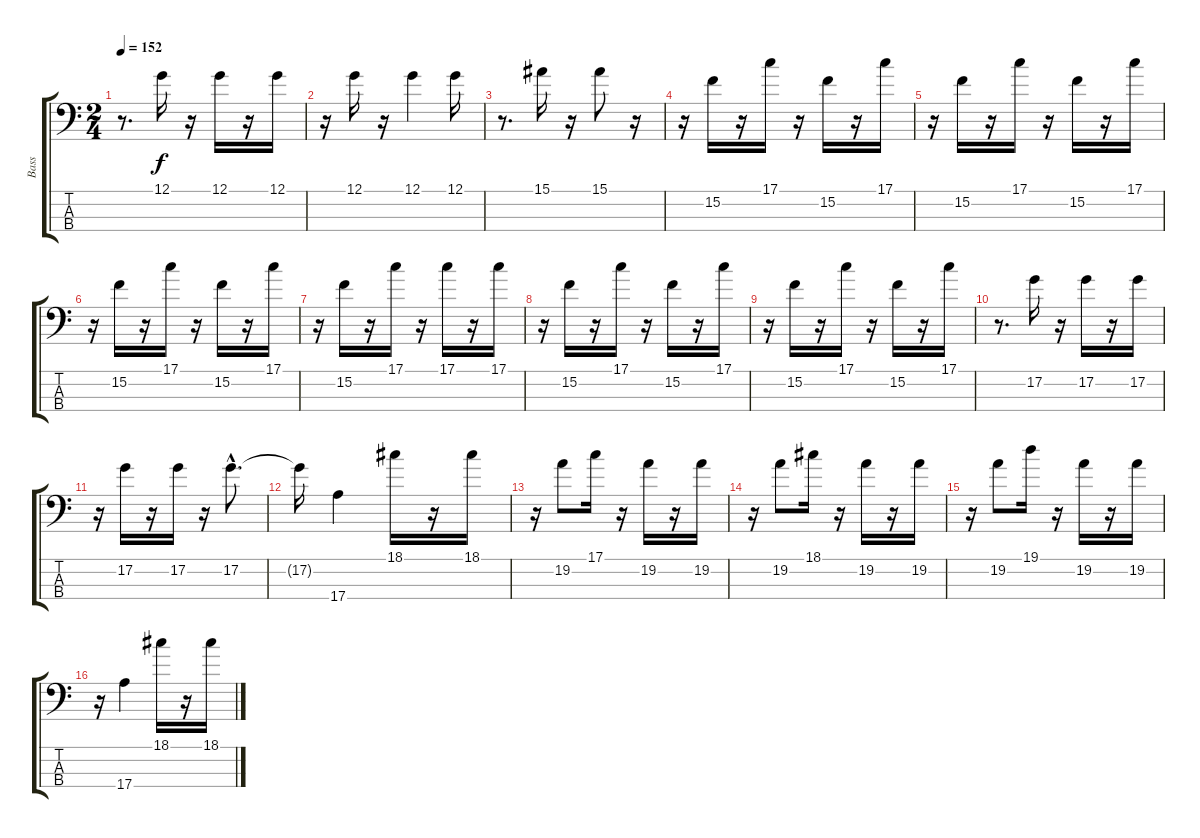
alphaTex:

\track ("Bass" "Bass") {instrument acousticbass}
\staff {score tabs}
\tuning (G2 D2 A1 E1) {hide}
\ts (2 4)
\tempo 152
\clef f4
\ks c
r.8{d dy f} 12.1.16 r.16 12.1.16 r.16 12.1.16 |
r.16 12.1.16 r.16 12.1.4 12.1.16 |
r.8{d} 15.1.16 r.16 15.1.8 r.16 |
r.16 15.2.16 r.16 17.1.16 r.16 15.2.16 r.16 17.1.16 |
r.16 15.2.16 r.16 17.1.16 r.16 15.2.16 r.16 17.1.16 |
r.16 15.2.16 r.16 17.1.16 r.16 15.2.16 r.16 17.1.16 |
r.16 15.2.16 r.16 17.1.16 r.16 17.1.16 r.16 17.1.16 |
r.16 15.2.16 r.16 17.1.16 r.16 15.2.16 r.16 17.1.16 |
r.16 15.2.16 r.16 17.1.16 r.16 15.2.16 r.16 17.1.16 |
r.8{d} 17.2.16 r.16 17.2.16 r.16 17.2.16 |
r.16 17.2.16 r.16 17.2.16 r.16 17.2{hac}.8{d} |
17.2{t}.16 17.4.4 18.1.16 r.16 18.1.16 |
r.16 19.2.8 17.1.16 r.16 19.2.16 r.16 19.2.16 |
r.16 19.2.8 18.1.16 r.16 19.2.16 r.16 19.2.16 |
r.16 19.2.8 19.1.16 r.16 19.2.16 r.16 19.2.16 |
r.16 17.4.4 18.1.16 r.16 18.1.16
